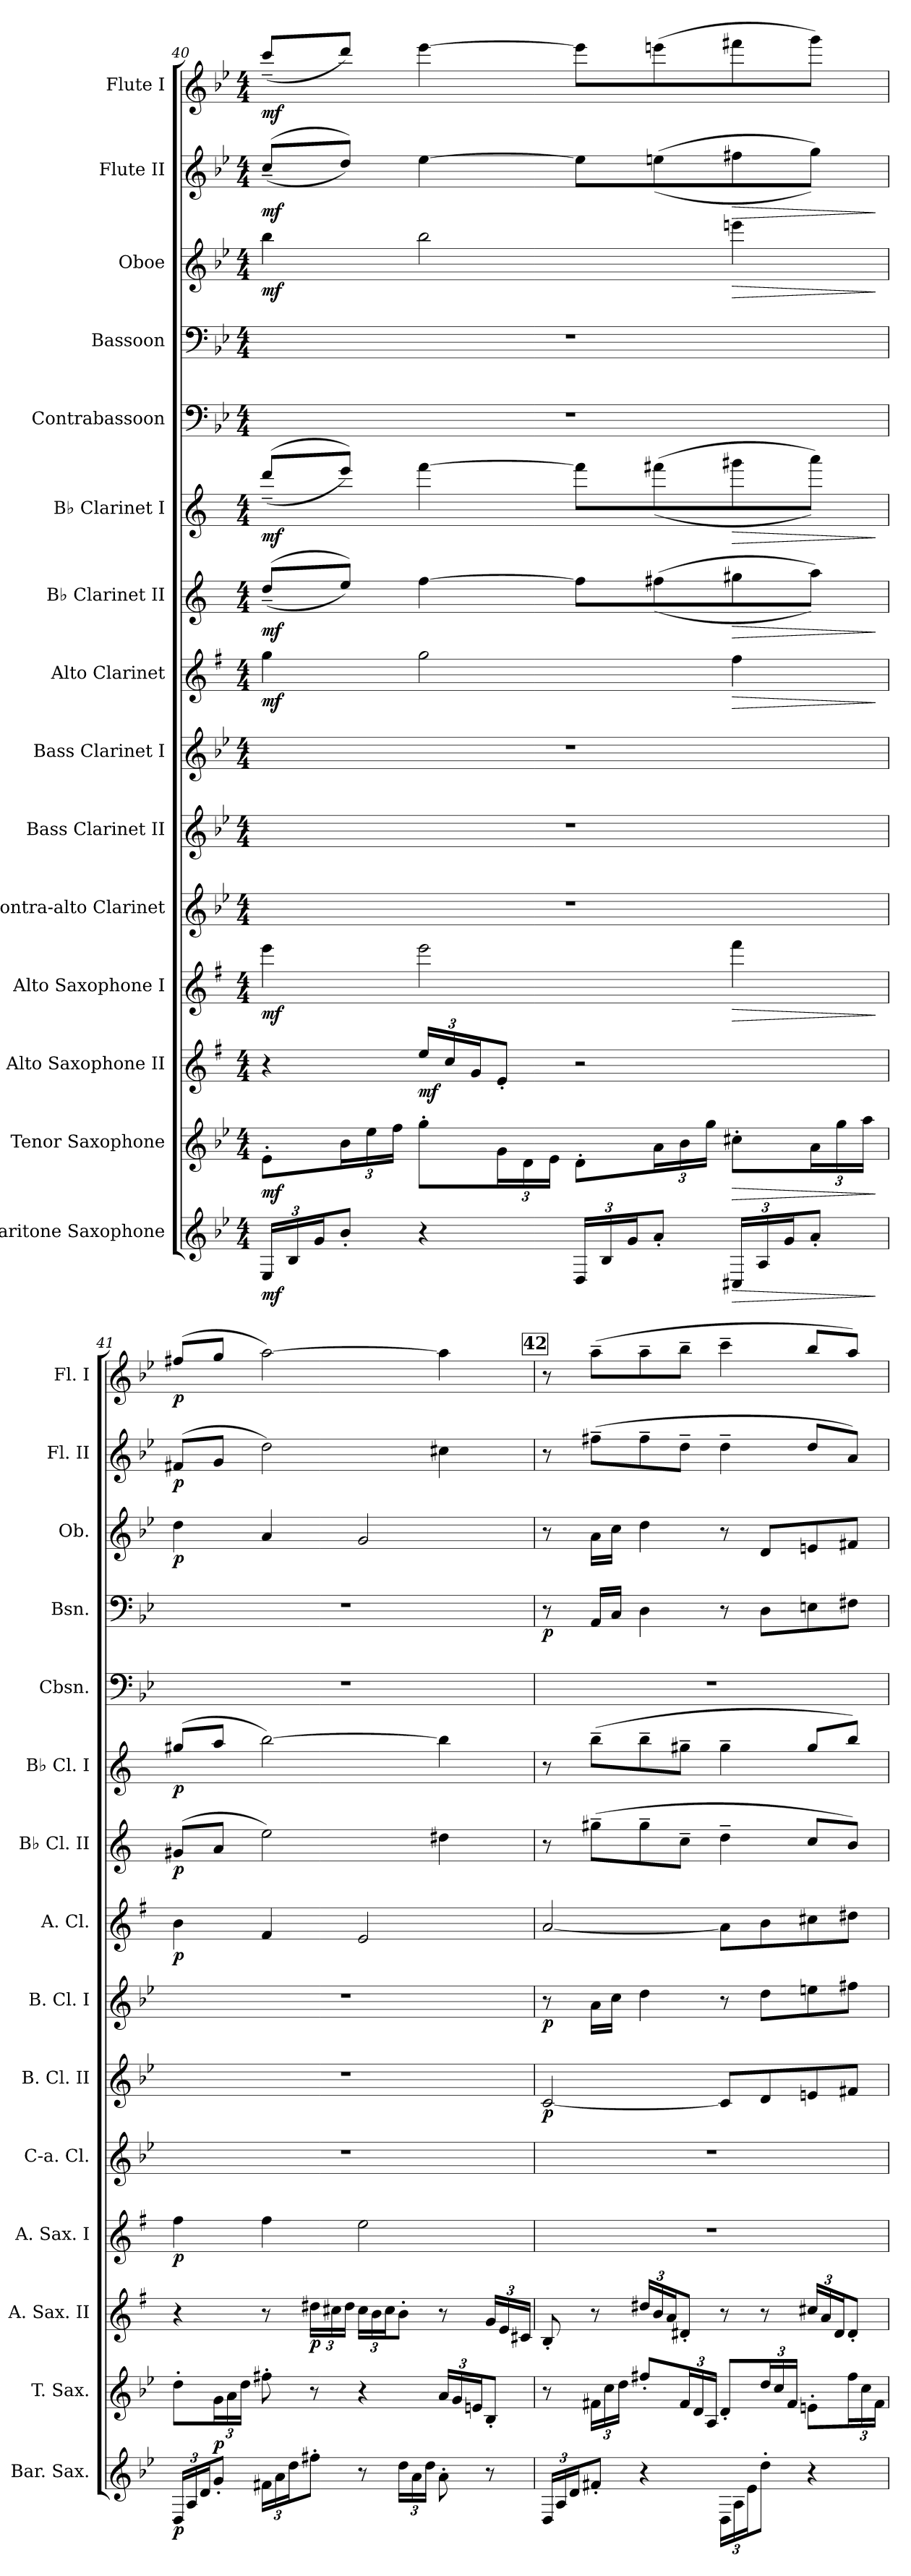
**kern	**dynam	**kern	**dynam	**kern	**dynam	**kern	**dynam	**kern	**kern	**dynam	**kern	**dynam	**kern	**dynam	**kern	**dynam	**kern	**dynam	**kern	**kern	**dynam	**kern	**dynam	**kern	**dynam	**kern	**dynam
*part15	*part15	*part14	*part14	*part13	*part13	*part12	*part12	*part11	*part10	*part10	*part9	*part9	*part8	*part8	*part7	*part7	*part6	*part6	*part5	*part4	*part4	*part3	*part3	*part2	*part2	*part1	*part1
*staff15	*staff15	*staff14	*staff14	*staff13	*staff13	*staff12	*staff12	*staff11	*staff10	*staff10	*staff9	*staff9	*staff8	*staff8	*staff7	*staff7	*staff6	*staff6	*staff5	*staff4	*staff4	*staff3	*staff3	*staff2	*staff2	*staff1	*staff1
*I"Baritone Saxophone	*	*I"Tenor Saxophone	*	*I"Alto Saxophone II	*	*I"Alto Saxophone I	*	*I"Contra-alto Clarinet	*I"Bass Clarinet II	*	*I"Bass Clarinet I	*	*I"Alto Clarinet	*	*I"B♭ Clarinet II	*	*I"B♭ Clarinet I	*	*I"Contrabassoon	*I"Bassoon	*	*I"Oboe	*	*I"Flute II	*	*I"Flute I	*
*I'Bar. Sax.	*	*I'T. Sax.	*	*I'A. Sax. II	*	*I'A. Sax. I	*	*I'C-a. Cl.	*I'B. Cl. II	*	*I'B. Cl. I	*	*I'A. Cl.	*	*I'B♭ Cl. II	*	*I'B♭ Cl. I	*	*I'Cbsn.	*I'Bsn.	*	*I'Ob.	*	*I'Fl. II	*	*I'Fl. I	*
*clefG2	*	*clefG2	*	*clefG2	*	*clefG2	*	*clefG2	*clefG2	*	*clefG2	*	*clefG2	*	*clefG2	*	*clefG2	*	*clefF4	*clefF4	*	*clefG2	*	*clefG2	*	*clefG2	*
*ITrd12c21	*	*ITrd8c14	*	*ITrd5c9	*	*ITrd5c9	*	*ITrd12c21	*ITrd8c14	*	*ITrd8c14	*	*ITrd5c9	*	*ITrd1c2	*	*ITrd1c2	*	*ITrd7c12	*	*	*	*	*	*	*	*
*k[b-e-]	*	*k[b-e-]	*	*k[b-e-]	*	*k[b-e-]	*	*k[b-e-]	*k[b-e-]	*	*k[b-e-]	*	*k[b-e-]	*	*k[b-e-]	*	*k[b-e-]	*	*k[b-e-]	*k[b-e-]	*	*k[b-e-]	*	*k[b-e-]	*	*k[b-e-]	*
*M4/4	*	*M4/4	*	*M4/4	*	*M4/4	*	*M4/4	*M4/4	*	*M4/4	*	*M4/4	*	*M4/4	*	*M4/4	*	*M4/4	*M4/4	*	*M4/4	*	*M4/4	*	*M4/4	*
*Xbrackettup	*	*	*	*	*	*	*	*	*	*	*	*	*	*	*	*	*	*	*	*	*	*	*	*	*	*	*
=40	=40	=40	=40	=40	=40	=40	=40	=40	=40	=40	=40	=40	=40	=40	=40	=40	=40	=40	=40	=40	=40	=40	=40	=40	=40	=40	=40
!	!LO:DY:b	!	!LO:DY:b	!	!	!	!LO:DY:b	!	!	!	!	!	!	!LO:DY:b	!	!LO:DY:b	!	!LO:DY:b	!	!	!	!	!LO:DY:b	!	!LO:DY:b	!	!LO:DY:b
24EE-/LL	mf	8E-'\L	mf	4r	.	4gg\	mf	1r	1r	.	1r	.	4b-\	mf	(<(<8cc~/L	mf	(<(<8ccc~/L	mf	1r	1r	.	4bb-\	mf	(<(<8cc~/L	mf	(<8ccc~/L	mf
24BB-/	.	.	.	.	.	.	.	.	.	.	.	.	.	.	.	.	.	.	.	.	.	.	.	.	.	.	.
24G/J	.	.	.	.	.	.	.	.	.	.	.	.	.	.	.	.	.	.	.	.	.	.	.	.	.	.	.
*	*	*Xbrackettup	*	*	*	*	*	*	*	*	*	*	*	*	*	*	*	*	*	*	*	*	*	*	*	*	*
8B-'/J	.	24B-\L	.	.	.	.	.	.	.	.	.	.	.	.	8dd/J))	.	8ddd/J))	.	.	.	.	.	.	8dd/J))	.	8ddd/J)	.
.	.	24e-\	.	.	.	.	.	.	.	.	.	.	.	.	.	.	.	.	.	.	.	.	.	.	.	.	.
.	.	24f\JJ	.	.	.	.	.	.	.	.	.	.	.	.	.	.	.	.	.	.	.	.	.	.	.	.	.
*	*	*	*	*Xbrackettup	*	*	*	*	*	*	*	*	*	*	*	*	*	*	*	*	*	*	*	*	*	*	*
!	!	!	!	!	!LO:DY:b	!	!	!	!	!	!	!	!	!	!	!	!	!	!	!	!	!	!	!	!	!	!
4r	.	8g'\L	.	24g/LL	mf	2gg\	.	.	.	.	.	.	2b-\	.	[4ee-\	.	[4eee-\	.	.	.	.	2bb-\	.	[4ee-\	.	[4eee-\	.
.	.	.	.	24e-/	.	.	.	.	.	.	.	.	.	.	.	.	.	.	.	.	.	.	.	.	.	.	.
.	.	.	.	24B-/J	.	.	.	.	.	.	.	.	.	.	.	.	.	.	.	.	.	.	.	.	.	.	.
.	.	24G\L	.	8G'/J	.	.	.	.	.	.	.	.	.	.	.	.	.	.	.	.	.	.	.	.	.	.	.
.	.	24D\	.	.	.	.	.	.	.	.	.	.	.	.	.	.	.	.	.	.	.	.	.	.	.	.	.
.	.	24E-\JJ	.	.	.	.	.	.	.	.	.	.	.	.	.	.	.	.	.	.	.	.	.	.	.	.	.
24DD/LL	.	8D'\L	.	2r	.	.	.	.	.	.	.	.	.	.	8ee-\L]	.	8eee-\L]	.	.	.	.	.	.	8ee-\L]	.	8eee-\L]	.
24BB-/	.	.	.	.	.	.	.	.	.	.	.	.	.	.	.	.	.	.	.	.	.	.	.	.	.	.	.
24G/J	.	.	.	.	.	.	.	.	.	.	.	.	.	.	.	.	.	.	.	.	.	.	.	.	.	.	.
8A'/J	.	24A\L	.	.	.	.	.	.	.	.	.	.	.	.	(>(>8een\	.	(>(>8eeen\	.	.	.	.	.	.	(>(>8een\	.	(>8eeen\	.
.	.	24B-\	.	.	.	.	.	.	.	.	.	.	.	.	.	.	.	.	.	.	.	.	.	.	.	.	.
.	.	24g\JJ	.	.	.	.	.	.	.	.	.	.	.	.	.	.	.	.	.	.	.	.	.	.	.	.	.
!	!LO:HP:b	!	!LO:HP:b	!	!	!	!LO:HP:b	!	!	!	!	!	!	!LO:HP:b	!	!LO:HP:b	!	!LO:HP:b	!	!	!	!	!LO:HP:b	!	!LO:HP:b	!	!
24CC#X/LL	>	8c#X'\L	>	.	.	4aa\	>	.	.	.	.	.	4a\	>	8ff#X\	>	8fff#X\	>	.	.	.	4eeen\	>	8ff#X\	>	8fff#X\	.
24AA/	.	.	.	.	.	.	.	.	.	.	.	.	.	.	.	.	.	.	.	.	.	.	.	.	.	.	.
24G/J	.	.	.	.	.	.	.	.	.	.	.	.	.	.	.	.	.	.	.	.	.	.	.	.	.	.	.
8A'/J	.	24A\L	.	.	.	.	.	.	.	.	.	.	.	.	8gg\J))	.	8ggg\J))	.	.	.	.	.	.	8gg\J))	.	8ggg\J)	.
.	.	24g\	.	.	.	.	.	.	.	.	.	.	.	.	.	.	.	.	.	.	.	.	.	.	.	.	.
.	.	24a\JJ	.	.	.	.	.	.	.	.	.	.	.	.	.	.	.	.	.	.	.	.	.	.	.	.	.
.	]	.	]	.	.	.	]	.	.	.	.	.	.	]	.	]	.	]	.	.	.	.	]	.	]	.	.
!!LO:PB:g=z
=41	=41	=41	=41	=41	=41	=41	=41	=41	=41	=41	=41	=41	=41	=41	=41	=41	=41	=41	=41	=41	=41	=41	=41	=41	=41	=41	=41
!	!LO:DY:b	!	!	!	!	!	!LO:DY:b	!	!	!	!	!	!	!LO:DY:b	!	!LO:DY:b	!	!LO:DY:b	!	!	!	!	!LO:DY:b	!	!LO:DY:b	!	!LO:DY:b
24DD/LL	p	8d'\L	.	4r	.	4a\	p	1r	1r	.	1r	.	4d\	p	(>8f#X/L	p	(>8ff#X/L	p	1r	1r	.	4dd\	p	(>8f#X/L	p	(>8ff#X/L	p
24AA/	.	.	.	.	.	.	.	.	.	.	.	.	.	.	.	.	.	.	.	.	.	.	.	.	.	.	.
24D/J	.	.	.	.	.	.	.	.	.	.	.	.	.	.	.	.	.	.	.	.	.	.	.	.	.	.	.
!	!	!	!LO:DY:b	!	!	!	!	!	!	!	!	!	!	!	!	!	!	!	!	!	!	!	!	!	!	!	!
8G'/J	.	24G\L	p	.	.	.	.	.	.	.	.	.	.	.	8g/J	.	8gg/J	.	.	.	.	.	.	8g/J	.	8gg/J	.
.	.	24A\	.	.	.	.	.	.	.	.	.	.	.	.	.	.	.	.	.	.	.	.	.	.	.	.	.
.	.	24d\JJ	.	.	.	.	.	.	.	.	.	.	.	.	.	.	.	.	.	.	.	.	.	.	.	.	.
24F#X\LL	.	8f#X'\	.	8r	.	4a\	.	.	.	.	.	.	4A/	.	2dd\)	.	[2aa\)	.	.	.	.	4a/	.	2dd\)	.	[2aa\)	.
24A\	.	.	.	.	.	.	.	.	.	.	.	.	.	.	.	.	.	.	.	.	.	.	.	.	.	.	.
24d\J	.	.	.	.	.	.	.	.	.	.	.	.	.	.	.	.	.	.	.	.	.	.	.	.	.	.	.
!	!	!	!	!	!LO:DY:b	!	!	!	!	!	!	!	!	!	!	!	!	!	!	!	!	!	!	!	!	!	!
8f#X'\J	.	8r	.	24f#X\LL	p	.	.	.	.	.	.	.	.	.	.	.	.	.	.	.	.	.	.	.	.	.	.
.	.	.	.	24en\	.	.	.	.	.	.	.	.	.	.	.	.	.	.	.	.	.	.	.	.	.	.	.
.	.	.	.	24f#\JJ	.	.	.	.	.	.	.	.	.	.	.	.	.	.	.	.	.	.	.	.	.	.	.
8r	.	4r	.	24e\LL	.	2g\	.	.	.	.	.	.	2G/	.	.	.	.	.	.	.	.	2g/	.	.	.	.	.
.	.	.	.	24d\	.	.	.	.	.	.	.	.	.	.	.	.	.	.	.	.	.	.	.	.	.	.	.
.	.	.	.	24e\J	.	.	.	.	.	.	.	.	.	.	.	.	.	.	.	.	.	.	.	.	.	.	.
24d\LL	.	.	.	8d'\J	.	.	.	.	.	.	.	.	.	.	.	.	.	.	.	.	.	.	.	.	.	.	.
24A\	.	.	.	.	.	.	.	.	.	.	.	.	.	.	.	.	.	.	.	.	.	.	.	.	.	.	.
24d\JJ	.	.	.	.	.	.	.	.	.	.	.	.	.	.	.	.	.	.	.	.	.	.	.	.	.	.	.
8A'\	.	24A/LL	.	8r	.	.	.	.	.	.	.	.	.	.	4cc#X\	.	4aa\]	.	.	.	.	.	.	4cc#X\	.	4aa\]	.
.	.	24G/	.	.	.	.	.	.	.	.	.	.	.	.	.	.	.	.	.	.	.	.	.	.	.	.	.
.	.	24En/J	.	.	.	.	.	.	.	.	.	.	.	.	.	.	.	.	.	.	.	.	.	.	.	.	.
8r	.	8BB-'/J	.	24B-/LL	.	.	.	.	.	.	.	.	.	.	.	.	.	.	.	.	.	.	.	.	.	.	.
.	.	.	.	24G/	.	.	.	.	.	.	.	.	.	.	.	.	.	.	.	.	.	.	.	.	.	.	.
.	.	.	.	24En/JJ	.	.	.	.	.	.	.	.	.	.	.	.	.	.	.	.	.	.	.	.	.	.	.
!!LO:REH:place=s1:a:B:fs=14:t=42
=42	=42	=42	=42	=42	=42	=42	=42	=42	=42	=42	=42	=42	=42	=42	=42	=42	=42	=42	=42	=42	=42	=42	=42	=42	=42	=42	=42
!	!	!	!	!	!	!	!	!	!	!LO:DY:b	!	!LO:DY:b	!	!	!	!	!	!	!	!	!LO:DY:b	!	!	!	!	!	!
24DD/LL	.	8r	.	8D'/	.	1r	.	1r	[2C/	p	8r	p	[2c/	.	8r	.	8r	.	1r	8r	p	8r	.	8r	.	8r	.
24AA/	.	.	.	.	.	.	.	.	.	.	.	.	.	.	.	.	.	.	.	.	.	.	.	.	.	.	.
24D/J	.	.	.	.	.	.	.	.	.	.	.	.	.	.	.	.	.	.	.	.	.	.	.	.	.	.	.
8F#X'/J	.	24F#X\LL	.	8r	.	.	.	.	.	.	16A\LL	.	.	.	(>8ff#X~\L	.	(>8aa~\L	.	.	16AA/LL	.	16a\LL	.	(>8ff#X~\L	.	(>8aa~\L	.
.	.	24c\	.	.	.	.	.	.	.	.	.	.	.	.	.	.	.	.	.	.	.	.	.	.	.	.	.
.	.	.	.	.	.	.	.	.	.	.	16c\JJ	.	.	.	.	.	.	.	.	16C/JJ	.	16cc\JJ	.	.	.	.	.
.	.	24d\JJ	.	.	.	.	.	.	.	.	.	.	.	.	.	.	.	.	.	.	.	.	.	.	.	.	.
4r	.	8f#X'/L	.	24f#X/LL	.	.	.	.	.	.	4d\	.	.	.	8ff#~\	.	8aa~\	.	.	4D\	.	4dd\	.	8ff#~\	.	8aa~\	.
.	.	.	.	24d/	.	.	.	.	.	.	.	.	.	.	.	.	.	.	.	.	.	.	.	.	.	.	.
.	.	.	.	24c/J	.	.	.	.	.	.	.	.	.	.	.	.	.	.	.	.	.	.	.	.	.	.	.
.	.	24F#/L	.	8F#X'/J	.	.	.	.	.	.	.	.	.	.	8b-~\J	.	8ff#X~\J	.	.	.	.	.	.	8dd~\J	.	8bb-~\J	.
.	.	24D/	.	.	.	.	.	.	.	.	.	.	.	.	.	.	.	.	.	.	.	.	.	.	.	.	.
.	.	24AA/JJ	.	.	.	.	.	.	.	.	.	.	.	.	.	.	.	.	.	.	.	.	.	.	.	.	.
24DD\LL	.	8D'/L	.	8r	.	.	.	.	8C/L]	.	8r	.	8c\L]	.	4cc~\	.	4ff#~\	.	.	8r	.	8r	.	4dd~\	.	4ccc~\	.
24AA\	.	.	.	.	.	.	.	.	.	.	.	.	.	.	.	.	.	.	.	.	.	.	.	.	.	.	.
24E-\J	.	.	.	.	.	.	.	.	.	.	.	.	.	.	.	.	.	.	.	.	.	.	.	.	.	.	.
8d'\J	.	24d/L	.	8r	.	.	.	.	8D/	.	8d\L	.	8d\	.	.	.	.	.	.	8D\L	.	8d/L	.	.	.	.	.
.	.	24c/	.	.	.	.	.	.	.	.	.	.	.	.	.	.	.	.	.	.	.	.	.	.	.	.	.
.	.	24F#/JJ	.	.	.	.	.	.	.	.	.	.	.	.	.	.	.	.	.	.	.	.	.	.	.	.	.
4r	.	8En'\L	.	24en/LL	.	.	.	.	8En/	.	8en\	.	8en\	.	8b-/L	.	8ff#/L	.	.	8En\	.	8en/	.	8dd/L	.	8bb-/L	.
.	.	.	.	24c/	.	.	.	.	.	.	.	.	.	.	.	.	.	.	.	.	.	.	.	.	.	.	.
.	.	.	.	24F#/J	.	.	.	.	.	.	.	.	.	.	.	.	.	.	.	.	.	.	.	.	.	.	.
.	.	24f#\L	.	8F#'/J	.	.	.	.	8F#X/J	.	8f#X\J	.	8f#X\J	.	8a/J)	.	8aa/J)	.	.	8F#X\J	.	8f#X/J	.	8a/J)	.	8aa/J)	.
.	.	24c\	.	.	.	.	.	.	.	.	.	.	.	.	.	.	.	.	.	.	.	.	.	.	.	.	.
.	.	24F#\JJ	.	.	.	.	.	.	.	.	.	.	.	.	.	.	.	.	.	.	.	.	.	.	.	.	.
=	=	=	=	=	=	=	=	=	=	=	=	=	=	=	=	=	=	=	=	=	=	=	=	=	=	=	=
*-	*-	*-	*-	*-	*-	*-	*-	*-	*-	*-	*-	*-	*-	*-	*-	*-	*-	*-	*-	*-	*-	*-	*-	*-	*-	*-	*-
